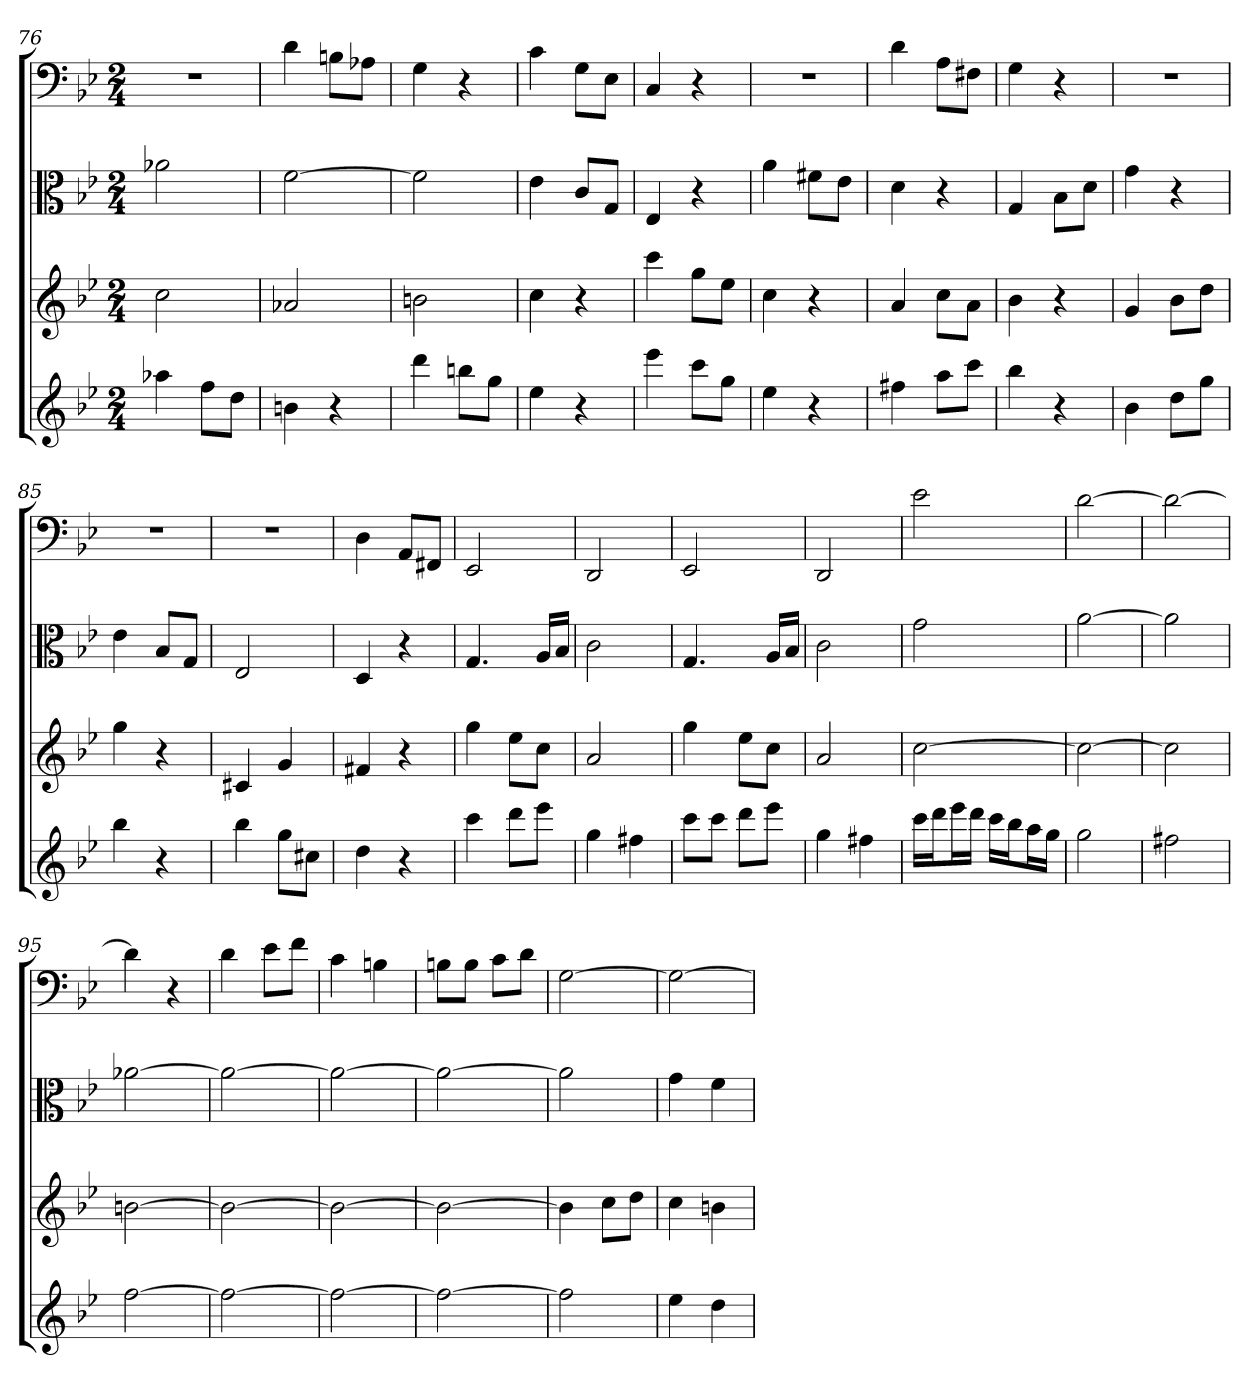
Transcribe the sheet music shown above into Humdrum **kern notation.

**kern	**kern	**kern	**kern
*part4	*part3	*part2	*part1
*staff4	*staff3	*staff2	*staff1
*	*	*clefC3	*clefF4
*k[b-e-]	*k[b-e-]	*k[b-e-]	*k[b-e-]
*B-:	*B-:	*B-:	*B-:
*M2/4	*M2/4	*M2/4	*M2/4
=76	=76	=76	=76
4aa-X	2cc	2a-X	2r
8ffL	.	.	.
8ddJ	.	.	.
=77	=77	=77	=77
4bn	2a-X	[2f	4d
4r	.	.	8Bn\L
.	.	.	8A-X\J
=78	=78	=78	=78
4ddd	2bn	2f]	4G
8bbnL	.	.	4r
8ggJ	.	.	.
=79	=79	=79	=79
4ee-	4cc	4e-	4c
4r	4r	8c/L	8G\L
.	.	8G/J	8E-\J
=80	=80	=80	=80
4eee-	4ccc	4E-	4C
8cccL	8ggL	4r	4r
8ggJ	8ee-J	.	.
=81	=81	=81	=81
4ee-	4cc	4a	2r
4r	4r	8f#X\L	.
.	.	8e-\J	.
=82	=82	=82	=82
4ff#X	4a	4d	4d
8aaL	8ccL	4r	8A\L
8cccJ	8aJ	.	8F#X\J
=83	=83	=83	=83
4bb-	4b-	4G	4G
4r	4r	8B-\L	4r
.	.	8d\J	.
=84	=84	=84	=84
4b-	4g	4g	2r
8ddL	8b-L	4r	.
8ggJ	8ddJ	.	.
=85	=85	=85	=85
4bb-	4gg	4e-	2r
4r	4r	8B-/L	.
.	.	8G/J	.
=86	=86	=86	=86
4bb-	4c#X	2E-	2r
8ggL	4g	.	.
8cc#XJ	.	.	.
=87	=87	=87	=87
4dd	4f#X	4D	4D
4r	4r	4r	8AA/L
.	.	.	8FF#X/J
=88	=88	=88	=88
4ccc	4gg	4.G	2EE-
8dddL	8ee-L	.	.
8eee-J	8ccJ	16A/LL	.
.	.	16B-/JJ	.
=89	=89	=89	=89
4gg	2a	2c	2DD
4ff#X	.	.	.
=90	=90	=90	=90
8cccL	4gg	4.G	2EE-
8cccJ	.	.	.
8dddL	8ee-L	.	.
8eee-J	8ccJ	16A/LL	.
.	.	16B-/JJ	.
=91	=91	=91	=91
4gg	2a	2c	2DD
4ff#X	.	.	.
=92	=92	=92	=92
16cccLL	[2cc	2g	2e-
16dddJ	.	.	.
16eee-L	.	.	.
16dddJJ	.	.	.
16cccLL	.	.	.
16bb-J	.	.	.
16aaL	.	.	.
16ggJJ	.	.	.
=93	=93	=93	=93
2gg	2cc_	[2a	[2d
=94	=94	=94	=94
2ff#X	2cc]	2a]	2d_
=95	=95	=95	=95
[2ff	[2bn	[2a-X	4d]
.	.	.	4r
=96	=96	=96	=96
2ff_	2b_	2a-_	4d
.	.	.	8e-\L
.	.	.	8f\J
=97	=97	=97	=97
2ff_	2b_	2a-_	4c
.	.	.	4Bn
=98	=98	=98	=98
2ff_	2b_	2a-_	8Bn\L
.	.	.	8B\J
.	.	.	8c\L
.	.	.	8d\J
=99	=99	=99	=99
2ff]	4b]	2a-]	[2G
.	8ccL	.	.
.	8ddJ	.	.
=100	=100	=100	=100
4ee-	4cc	4g	2G_
4dd	4bn	4f	.
=	=	=	=
*-	*-	*-	*-
